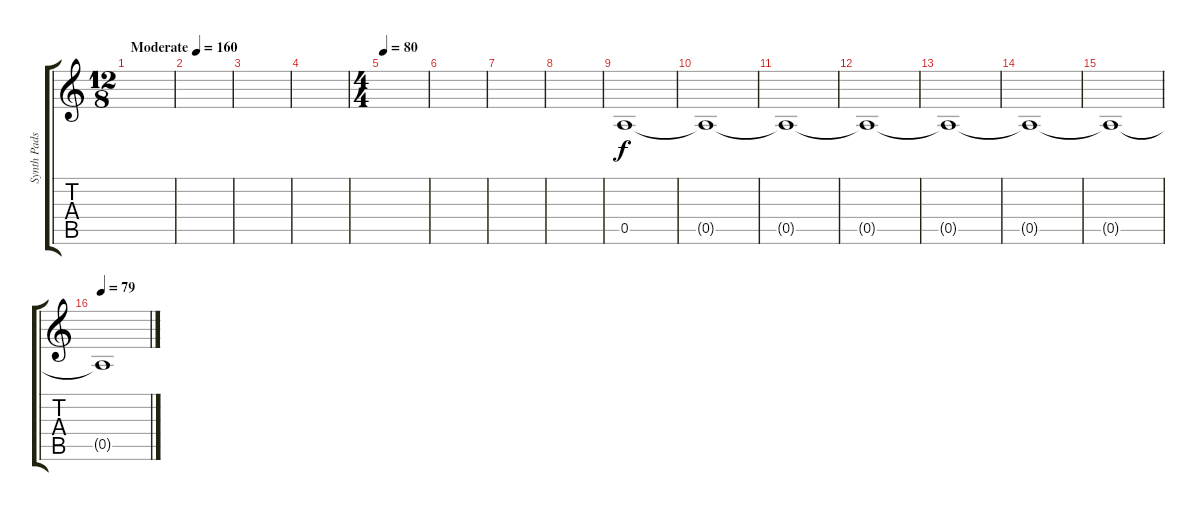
\track ("Synth Pads" "Synth Pads") {instrument electricguitarclean}
\staff {score tabs}
\tuning (E4 B3 G3 D3 A2 E2) {hide}
\ts (12 8)
\tempo (160 "Moderate")
\clef g2
\ks c
|
|
|
|
\ts (4 4)
\tempo 80
|
|
|
|
0.5.1 |
0.5{t}.1 |
0.5{t}.1 |
0.5{t}.1 |
0.5{t}.1 |
0.5{t}.1 |
0.5{t}.1 |
\tempo 79
0.5{t}.1
